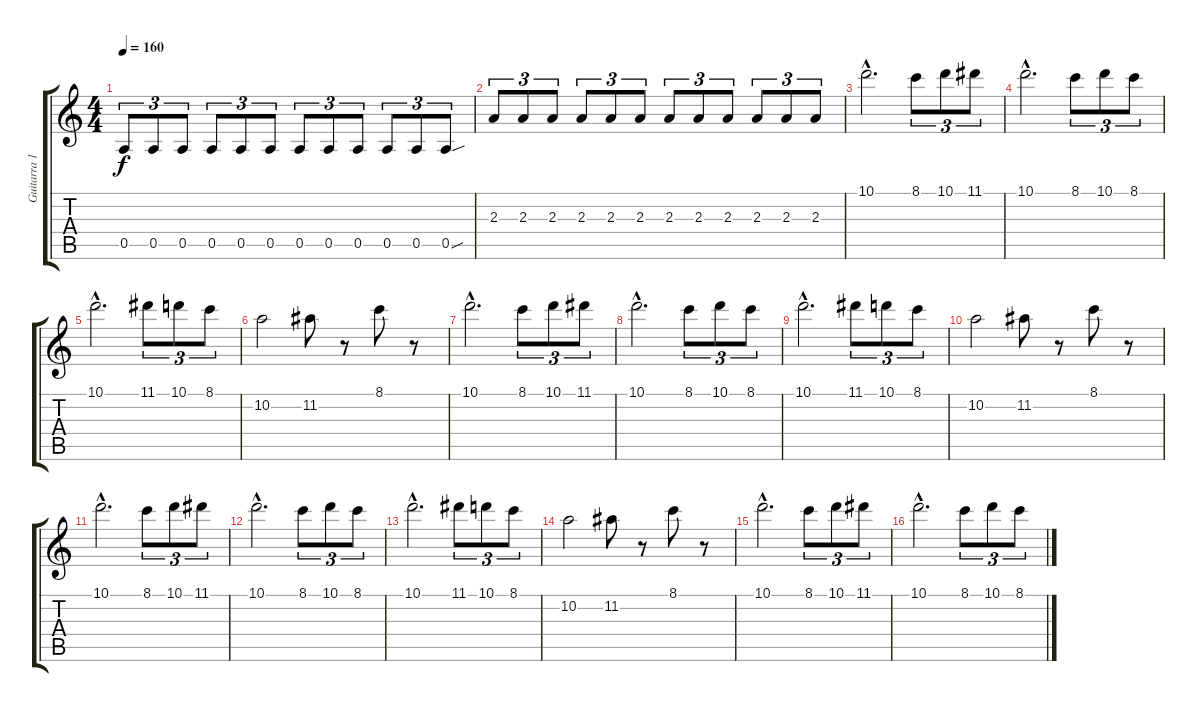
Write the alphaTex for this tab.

\track ("Guitarra 1" "Guitarra 1") {instrument distortionguitar}
\staff {score tabs}
\tuning (E4 B3 G3 D3 A2 E2) {hide}
\ts (4 4)
\tempo 160
\clef g2
\ks c
0.5.8{tu (3 2) dy f} 0.5.8{tu (3 2)} 0.5.8{tu (3 2)} 0.5.8{tu (3 2)} 0.5.8{tu (3 2)} 0.5.8{tu (3 2)} 0.5.8{tu (3 2)} 0.5.8{tu (3 2)} 0.5.8{tu (3 2)} 0.5.8{tu (3 2)} 0.5.8{tu (3 2)} 0.5{sou}.8{tu (3 2)} |
2.3.8{tu (3 2)} 2.3.8{tu (3 2)} 2.3.8{tu (3 2)} 2.3.8{tu (3 2)} 2.3.8{tu (3 2)} 2.3.8{tu (3 2)} 2.3.8{tu (3 2)} 2.3.8{tu (3 2)} 2.3.8{tu (3 2)} 2.3.8{tu (3 2)} 2.3.8{tu (3 2)} 2.3.8{tu (3 2)} |
10.1{hac}.2{d} 8.1.8{tu (3 2)} 10.1.8{tu (3 2)} 11.1.8{tu (3 2)} |
10.1{hac}.2{d} 8.1.8{tu (3 2)} 10.1.8{tu (3 2)} 8.1.8{tu (3 2)} |
10.1{hac}.2{d} 11.1.8{tu (3 2)} 10.1.8{tu (3 2)} 8.1.8{tu (3 2)} |
10.2.2 11.2.8 r.8 8.1.8 r.8 |
10.1{hac}.2{d} 8.1.8{tu (3 2)} 10.1.8{tu (3 2)} 11.1.8{tu (3 2)} |
10.1{hac}.2{d} 8.1.8{tu (3 2)} 10.1.8{tu (3 2)} 8.1.8{tu (3 2)} |
10.1{hac}.2{d} 11.1.8{tu (3 2)} 10.1.8{tu (3 2)} 8.1.8{tu (3 2)} |
10.2.2 11.2.8 r.8 8.1.8 r.8 |
10.1{hac}.2{d} 8.1.8{tu (3 2)} 10.1.8{tu (3 2)} 11.1.8{tu (3 2)} |
10.1{hac}.2{d} 8.1.8{tu (3 2)} 10.1.8{tu (3 2)} 8.1.8{tu (3 2)} |
10.1{hac}.2{d} 11.1.8{tu (3 2)} 10.1.8{tu (3 2)} 8.1.8{tu (3 2)} |
10.2.2 11.2.8 r.8 8.1.8 r.8 |
10.1{hac}.2{d} 8.1.8{tu (3 2)} 10.1.8{tu (3 2)} 11.1.8{tu (3 2)} |
10.1{hac}.2{d} 8.1.8{tu (3 2)} 10.1.8{tu (3 2)} 8.1.8{tu (3 2)}
